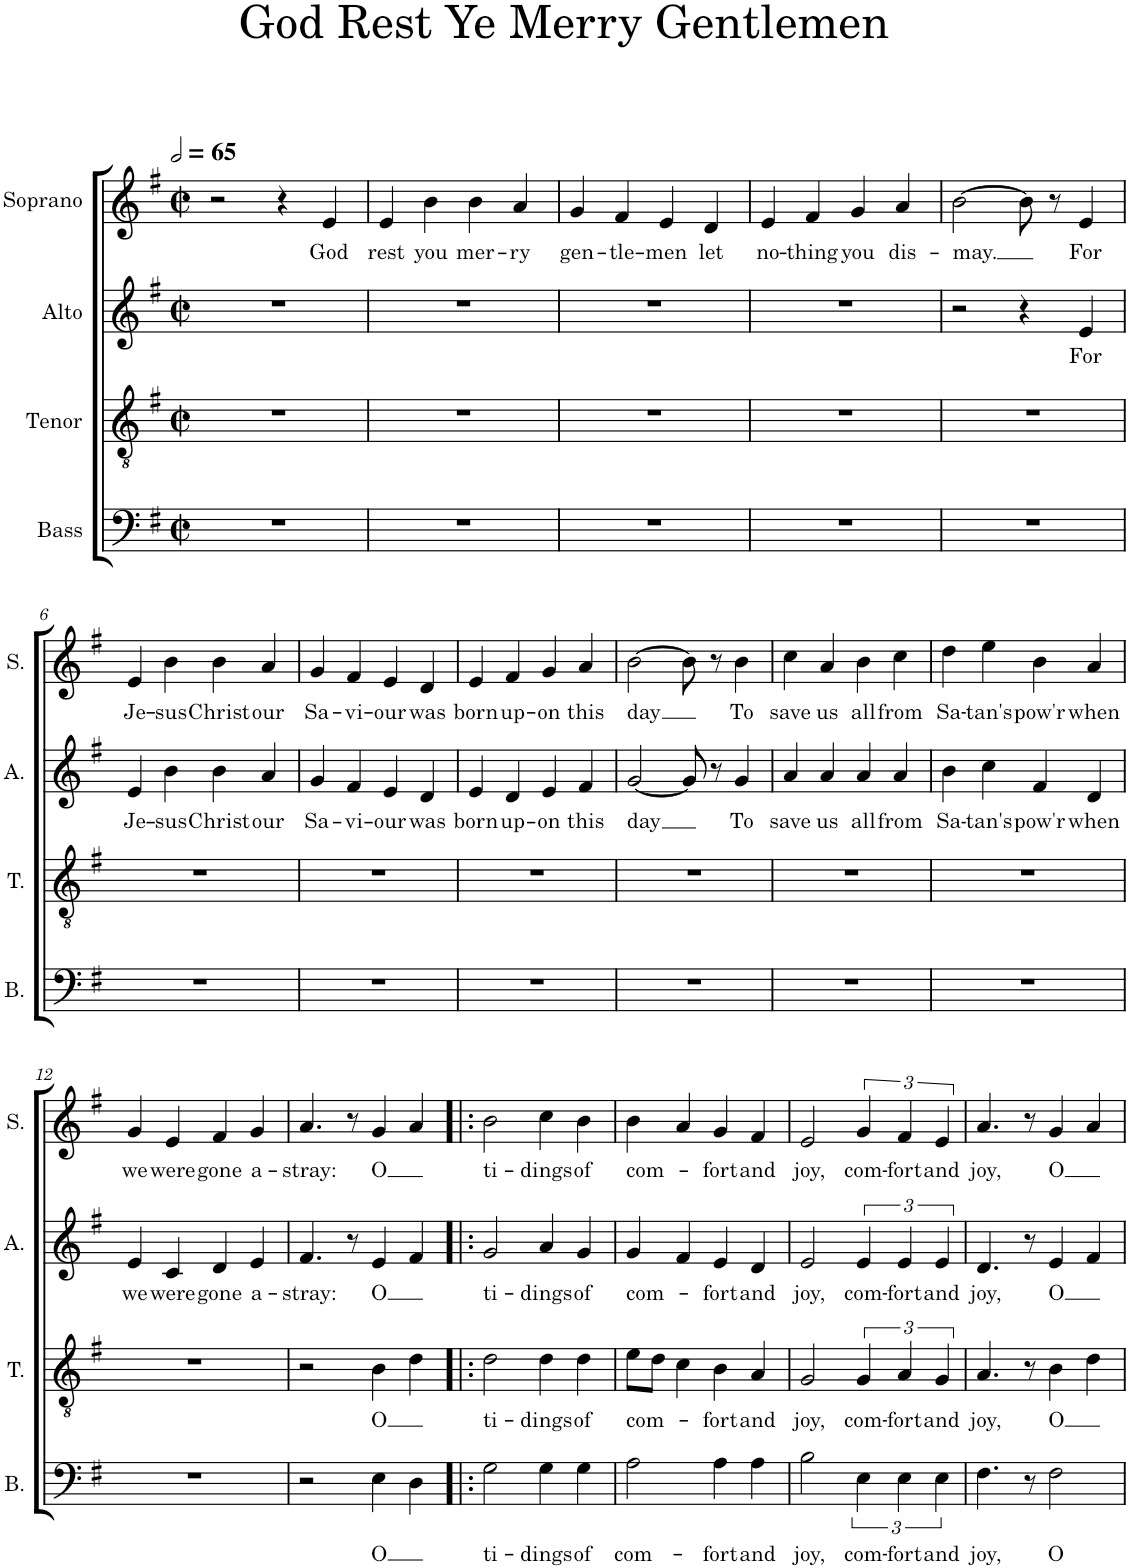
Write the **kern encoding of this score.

**kern	**text	**kern	**text	**kern	**text	**kern	**text
*part4	*part4	*part3	*part3	*part2	*part2	*part1	*part1
*staff4	*staff4	*staff3	*staff3	*staff2	*staff2	*staff1	*staff1
*I"Bass	*	*I"Tenor	*	*I"Alto	*	*I"Soprano	*
*I'B.	*	*I'T.	*	*I'A.	*	*I'S.	*
*clefF4	*	*clefGv2	*	*clefG2	*	*clefG2	*
*k[f#]	*	*k[f#]	*	*k[f#]	*	*k[f#]	*
*M2/2	*	*M2/2	*	*M2/2	*	*M2/2	*
*met(c|)	*	*met(c|)	*	*met(c|)	*	*met(c|)	*
*MM130	*	*MM130	*	*MM130	*	*MM130	*
=1	=1	=1	=1	=1	=1	=1	=1
1r	.	1r	.	1r	.	2r	.
.	.	.	.	.	.	4r	.
!	!	!	!	!	!	!	!LO:LY:b
.	.	.	.	.	.	4e/	God
=2	=2	=2	=2	=2	=2	=2	=2
!	!	!	!	!	!	!	!LO:LY:b
1r	.	1r	.	1r	.	4e/	rest
!	!	!	!	!	!	!	!LO:LY:b
.	.	.	.	.	.	4b\	you
!	!	!	!	!	!	!	!LO:LY:b
.	.	.	.	.	.	4b\	mer-
!	!	!	!	!	!	!	!LO:LY:b
.	.	.	.	.	.	4a/	-ry
=3	=3	=3	=3	=3	=3	=3	=3
!	!	!	!	!	!	!	!LO:LY:b
1r	.	1r	.	1r	.	4g/	gen-
!	!	!	!	!	!	!	!LO:LY:b
.	.	.	.	.	.	4f#/	-tle-
!	!	!	!	!	!	!	!LO:LY:b
.	.	.	.	.	.	4e/	-men
!	!	!	!	!	!	!	!LO:LY:b
.	.	.	.	.	.	4d/	let
=4	=4	=4	=4	=4	=4	=4	=4
!	!	!	!	!	!	!	!LO:LY:b
1r	.	1r	.	1r	.	4e/	no-
!	!	!	!	!	!	!	!LO:LY:b
.	.	.	.	.	.	4f#/	-thing
!	!	!	!	!	!	!	!LO:LY:b
.	.	.	.	.	.	4g/	you
!	!	!	!	!	!	!	!LO:LY:b
.	.	.	.	.	.	4a/	dis-
=5	=5	=5	=5	=5	=5	=5	=5
!	!	!	!	!	!	!	!LO:LY:b
1r	.	1r	.	2r	.	[2b\	-may.
.	.	.	.	4r	.	8b\]	.
.	.	.	.	.	.	8r	.
!	!	!	!	!	!LO:LY:b	!	!LO:LY:b
.	.	.	.	4e/	For	4e/	For
!!LO:LB:g=z
=6	=6	=6	=6	=6	=6	=6	=6
!	!	!	!	!	!LO:LY:b	!	!LO:LY:b
1r	.	1r	.	4e/	Je-	4e/	Je-
!	!	!	!	!	!LO:LY:b	!	!LO:LY:b
.	.	.	.	4b\	-sus	4b\	-sus
!	!	!	!	!	!LO:LY:b	!	!LO:LY:b
.	.	.	.	4b\	Christ	4b\	Christ
!	!	!	!	!	!LO:LY:b	!	!LO:LY:b
.	.	.	.	4a/	our	4a/	our
=7	=7	=7	=7	=7	=7	=7	=7
!	!	!	!	!	!LO:LY:b	!	!LO:LY:b
1r	.	1r	.	4g/	Sa-	4g/	Sa-
!	!	!	!	!	!LO:LY:b	!	!LO:LY:b
.	.	.	.	4f#/	-vi-	4f#/	-vi-
!	!	!	!	!	!LO:LY:b	!	!LO:LY:b
.	.	.	.	4e/	-our	4e/	-our
!	!	!	!	!	!LO:LY:b	!	!LO:LY:b
.	.	.	.	4d/	was	4d/	was
=8	=8	=8	=8	=8	=8	=8	=8
!	!	!	!	!	!LO:LY:b	!	!LO:LY:b
1r	.	1r	.	4e/	born	4e/	born
!	!	!	!	!	!LO:LY:b	!	!LO:LY:b
.	.	.	.	4d/	up-	4f#/	up-
!	!	!	!	!	!LO:LY:b	!	!LO:LY:b
.	.	.	.	4e/	-on	4g/	-on
!	!	!	!	!	!LO:LY:b	!	!LO:LY:b
.	.	.	.	4f#/	this	4a/	this
=9	=9	=9	=9	=9	=9	=9	=9
!	!	!	!	!	!LO:LY:b	!	!LO:LY:b
1r	.	1r	.	[2g/	day	[2b\	day
.	.	.	.	8g/]	.	8b\]	.
.	.	.	.	8r	.	8r	.
!	!	!	!	!	!LO:LY:b	!	!LO:LY:b
.	.	.	.	4g/	To	4b\	To
=10	=10	=10	=10	=10	=10	=10	=10
!	!	!	!	!	!LO:LY:b	!	!LO:LY:b
1r	.	1r	.	4a/	save	4cc\	save
!	!	!	!	!	!LO:LY:b	!	!LO:LY:b
.	.	.	.	4a/	us	4a/	us
!	!	!	!	!	!LO:LY:b	!	!LO:LY:b
.	.	.	.	4a/	all	4b\	all
!	!	!	!	!	!LO:LY:b	!	!LO:LY:b
.	.	.	.	4a/	from	4cc\	from
=11	=11	=11	=11	=11	=11	=11	=11
!	!	!	!	!	!LO:LY:b	!	!LO:LY:b
1r	.	1r	.	4b\	Sa-	4dd\	Sa-
!	!	!	!	!	!LO:LY:b	!	!LO:LY:b
.	.	.	.	4cc\	-tan's	4ee\	-tan's
!	!	!	!	!	!LO:LY:b	!	!LO:LY:b
.	.	.	.	4f#/	pow'r	4b\	pow'r
!	!	!	!	!	!LO:LY:b	!	!LO:LY:b
.	.	.	.	4d/	when	4a/	when
!!LO:LB:g=z
=12	=12	=12	=12	=12	=12	=12	=12
!	!	!	!	!	!LO:LY:b	!	!LO:LY:b
1r	.	1r	.	4e/	we	4g/	we
!	!	!	!	!	!LO:LY:b	!	!LO:LY:b
.	.	.	.	4c/	were	4e/	were
!	!	!	!	!	!LO:LY:b	!	!LO:LY:b
.	.	.	.	4d/	gone	4f#/	gone
!	!	!	!	!	!LO:LY:b	!	!LO:LY:b
.	.	.	.	4e/	a-	4g/	a-
=13	=13	=13	=13	=13	=13	=13	=13
!	!	!	!	!	!LO:LY:b	!	!LO:LY:b
2r	.	2r	.	4.f#/	-stray:	4.a/	-stray:
.	.	.	.	8r	.	8r	.
!	!LO:LY:b	!	!LO:LY:b	!	!LO:LY:b	!	!LO:LY:b
4E\	O	4B\	O	4e/	O	4g/	O
4D\	.	4d\	.	4f#/	.	4a/	.
=14!|:	=14!|:	=14!|:	=14!|:	=14!|:	=14!|:	=14!|:	=14!|:
!	!LO:LY:b	!	!LO:LY:b	!	!LO:LY:b	!	!LO:LY:b
2G\	ti-	2d\	ti-	2g/	ti-	2b\	ti-
!	!LO:LY:b	!	!LO:LY:b	!	!LO:LY:b	!	!LO:LY:b
4G\	-dings	4d\	-dings	4a/	-dings	4cc\	-dings
!	!LO:LY:b	!	!LO:LY:b	!	!LO:LY:b	!	!LO:LY:b
4G\	of	4d\	of	4g/	of	4b\	of
=15	=15	=15	=15	=15	=15	=15	=15
!	!LO:LY:b	!	!LO:LY:b	!	!LO:LY:b	!	!LO:LY:b
2A\	com-	8e\L	com-	4g/	com-	4b\	com-
.	.	8d\J	.	.	.	.	.
.	.	4c\	.	4f#/	.	4a/	.
!	!LO:LY:b	!	!LO:LY:b	!	!LO:LY:b	!	!LO:LY:b
4A\	-fort	4B\	-fort	4e/	-fort	4g/	-fort
!	!LO:LY:b	!	!LO:LY:b	!	!LO:LY:b	!	!LO:LY:b
4A\	and	4A/	and	4d/	and	4f#/	and
=16	=16	=16	=16	=16	=16	=16	=16
!	!LO:LY:b	!	!LO:LY:b	!	!LO:LY:b	!	!LO:LY:b
2B\	joy,	2G/	joy,	2e/	joy,	2e/	joy,
!	!LO:LY:b	!	!LO:LY:b	!	!LO:LY:b	!	!LO:LY:b
6E\	com-	6G/	com-	6e/	com-	6g/	com-
!	!LO:LY:b	!	!LO:LY:b	!	!LO:LY:b	!	!LO:LY:b
6E\	-fort	6A/	-fort	6e/	-fort	6f#/	-fort
!	!LO:LY:b	!	!LO:LY:b	!	!LO:LY:b	!	!LO:LY:b
6E\	and	6G/	and	6e/	and	6e/	and
=17	=17	=17	=17	=17	=17	=17	=17
!	!LO:LY:b	!	!LO:LY:b	!	!LO:LY:b	!	!LO:LY:b
4.F#\	joy,	4.A/	joy,	4.d/	joy,	4.a/	joy,
8r	.	8r	.	8r	.	8r	.
!	!LO:LY:b	!	!LO:LY:b	!	!LO:LY:b	!	!LO:LY:b
2F#\	O	4B\	O	4e/	O	4g/	O
.	.	4d\	.	4f#/	.	4a/	.
=	=	=	=	=	=	=	=
*-	*-	*-	*-	*-	*-	*-	*-
